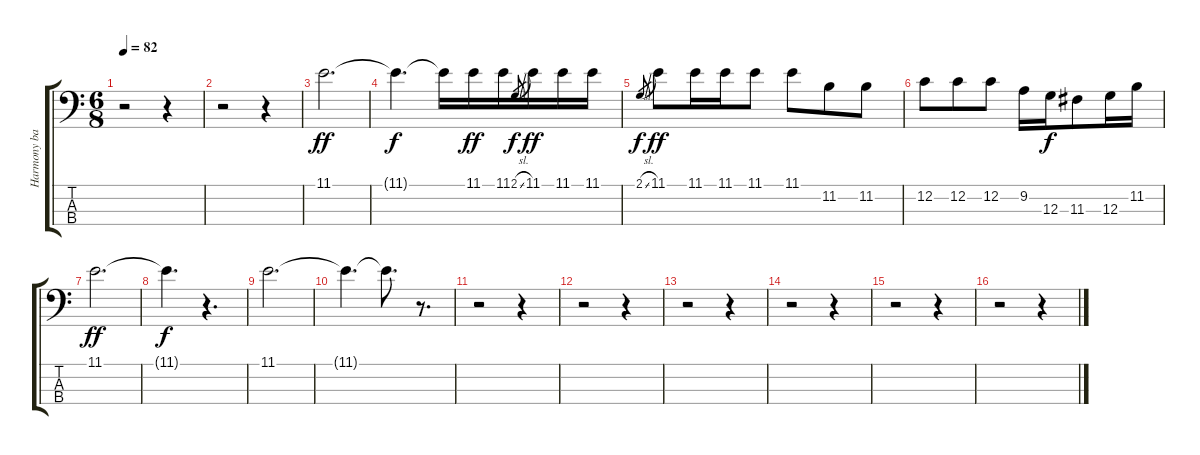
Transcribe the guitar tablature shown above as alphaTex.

\track ("Harmony bass 2" "Harmony ba") {instrument distortionguitar}
\staff {score tabs}
\tuning (F2 C2 G1 D1) {hide}
\ts (6 8)
\tempo 82
\clef f4
\ks c
r.2{dy ff} r.4 |
r.2 r.4 |
11.1.2{d} |
11.1{t}.4{d dy f} 11.1{t}.16 11.1.16{dy ff} 11.1.16 2.1{sl}.8{gr dy f} 11.1.16{dy ff} 11.1.16 11.1.16 |
2.1{sl}.8{gr dy f} 11.1.8{dy ff} 11.1.16 11.1.16 11.1.8 11.1.8 11.2.8 11.2.8 |
12.2.8 12.2.8 12.2.8 9.2.16 12.3.16{dy f} 11.3.8 12.3.16 11.2.16 |
11.1.2{d dy ff} |
11.1{t}.4{d dy f} r.4{d} |
11.1.2{d} |
11.1{t}.4{d} 11.1{t}.8{d} r.8{d} |
r.2 r.4 |
r.2 r.4 |
r.2 r.4 |
r.2 r.4 |
r.2 r.4 |
r.2 r.4
